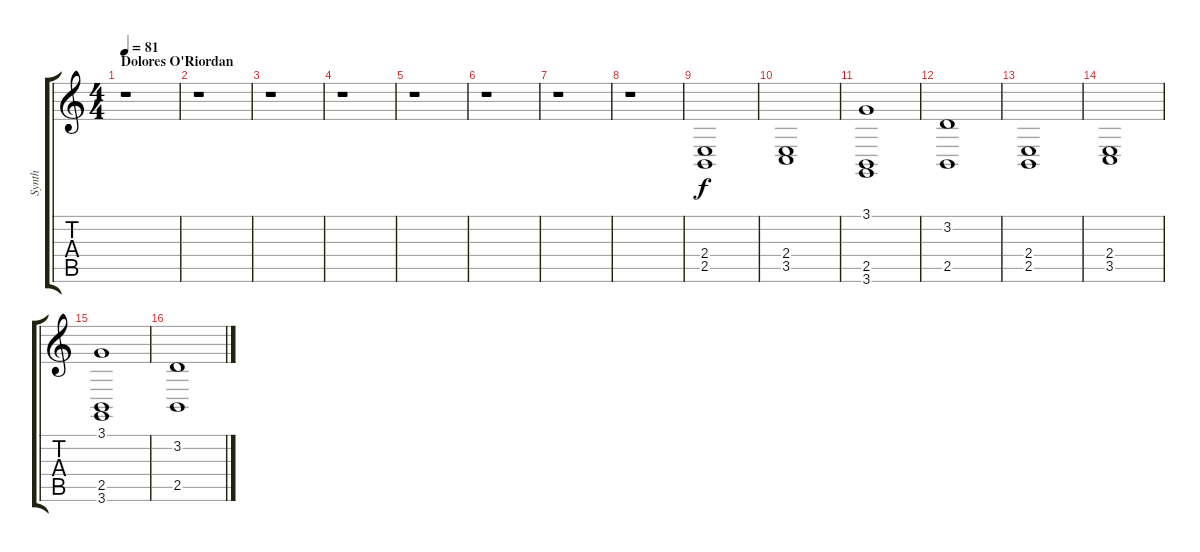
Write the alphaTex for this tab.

\track ("Synth" "Synth") {instrument stringensemble1}
\staff {score tabs}
\tuning (E4 B3 G3 D3 A2 E2) {hide}
\ts (4 4)
\section ("" "Dolores O'Riordan")
\tempo 81
\clef g2
\ks c
r.1{dy f} |
r.1 |
r.1 |
r.1 |
r.1 |
r.1 |
r.1 |
r.1 |
(2.4 2.5).1 |
(2.4 3.5).1 |
(3.1 2.5 3.6).1 |
(3.2 2.5).1 |
(2.4 2.5).1 |
(2.4 3.5).1 |
(3.1 2.5 3.6).1 |
(3.2 2.5).1
